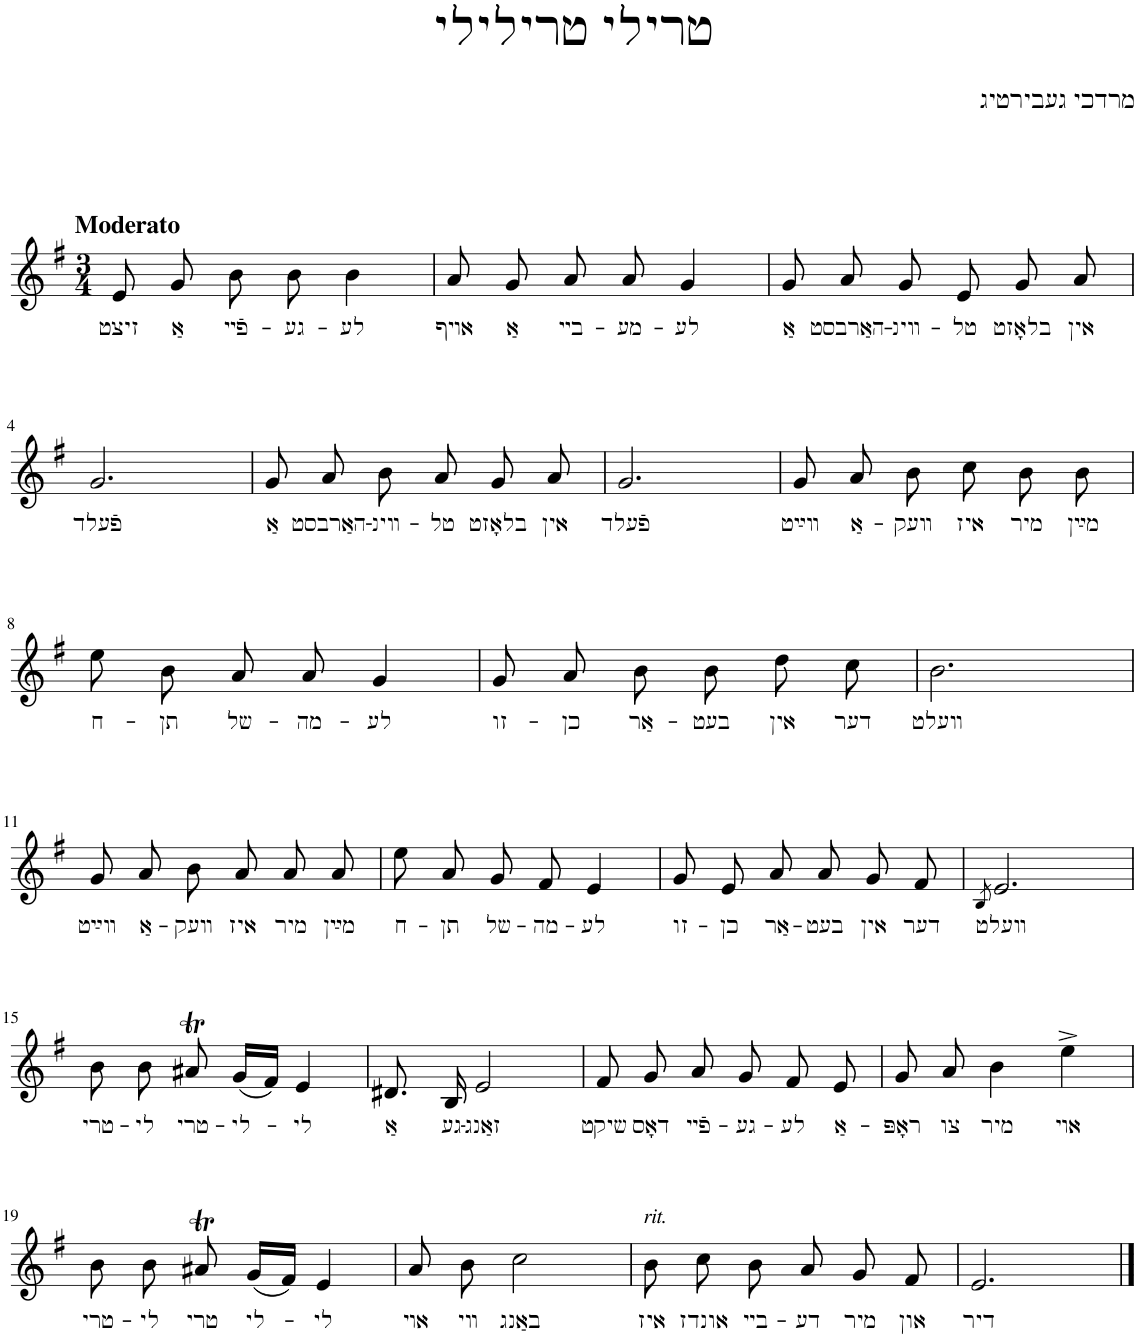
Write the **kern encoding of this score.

**kern	**text
*part1	*part1
*staff1	*staff1
*I"Piano	*
*I'Pno.	*
*clefG2	*
*k[f#]	*
*M3/4	*
=1	=1
!LO:TX:a:B:t=Moderato	!
!	!LO:LY:b
8e/	זיצט
!	!LO:LY:b
8g/	אַ
!	!LO:LY:b
8b\	פֿײ-
!	!LO:LY:b
8b\	-גע-
!	!LO:LY:b
4b\	-לע
=2	=2
!	!LO:LY:b
8a/	אױף
!	!LO:LY:b
8g/	אַ
!	!LO:LY:b
8a/	בײ-
!	!LO:LY:b
8a/	-מע-
!	!LO:LY:b
4g/	-לע
=3	=3
!	!LO:LY:b
8g/	אַ
!	!LO:LY:b
8a/	האַרבסט-
!	!LO:LY:b
8g/	-װינ-
!	!LO:LY:b
8e/	-טל
!	!LO:LY:b
8g/	בלאָזט
!	!LO:LY:b
8a/	אין
!!LO:LB:g=z
=4	=4
!	!LO:LY:b
2.g/	פֿעלד
=5	=5
!	!LO:LY:b
8g/	אַ
!	!LO:LY:b
8a/	האַרבסט-
!	!LO:LY:b
8b\	-װינ-
!	!LO:LY:b
8a/	-טל
!	!LO:LY:b
8g/	בלאָזט
!	!LO:LY:b
8a/	אין
=6	=6
!	!LO:LY:b
2.g/	פֿעלד
=7	=7
!	!LO:LY:b
8g/	װײַט
!	!LO:LY:b
8a/	אַ-
!	!LO:LY:b
8b\	-װעק
!	!LO:LY:b
8cc\	איז
!	!LO:LY:b
8b\	מיר
!	!LO:LY:b
8b\	מײַן
!!LO:LB:g=z
=8	=8
!	!LO:LY:b
8ee\	ח-
!	!LO:LY:b
8b\	-תן
!	!LO:LY:b
8a/	של-
!	!LO:LY:b
8a/	-מה-
!	!LO:LY:b
4g/	-לע
=9	=9
!	!LO:LY:b
8g/	זו-
!	!LO:LY:b
8a/	-כן
!	!LO:LY:b
8b\	אַר-
!	!LO:LY:b
8b\	בעט
!	!LO:LY:b
8dd\	אין
!	!LO:LY:b
8cc\	דער
=10	=10
!	!LO:LY:b
2.b\	װעלט
!!LO:LB:g=z
=11	=11
!	!LO:LY:b
8g/	װײַט
!	!LO:LY:b
8a/	אַ-
!	!LO:LY:b
8b\	-װעק
!	!LO:LY:b
8a/	איז
!	!LO:LY:b
8a/	מיר
!	!LO:LY:b
8a/	מײַן
=12	=12
!	!LO:LY:b
8ee\	ח-
!	!LO:LY:b
8a/	-תן
!	!LO:LY:b
8g/	של-
!	!LO:LY:b
8f#/	-מה-
!	!LO:LY:b
4e/	-לע
=13	=13
!	!LO:LY:b
8g/	זו-
!	!LO:LY:b
8e/	-כן
!	!LO:LY:b
8a/	אַר-
!	!LO:LY:b
8a/	-בעט
!	!LO:LY:b
8g/	אין
!	!LO:LY:b
8f#/	דער
=14	=14
8qB/	.
!	!LO:LY:b
2.e/	װעלט
!!LO:LB:g=z
=15	=15
!	!LO:LY:b
8b\	טרי-
!	!LO:LY:b
8b\	-לי
!	!LO:LY:b
8a#Xt/	טרי-
!	!LO:LY:b
(16g/LL	-לי-
16f#/JJ)	.
!	!LO:LY:b
4e/	-לי
=16	=16
!	!LO:LY:b
8.d#X/	אַ
!	!LO:LY:b
16B/	גע-
!	!LO:LY:b
2e/	-זאַנג
=17	=17
!	!LO:LY:b
8f#/	שיקט
!	!LO:LY:b
8g/	דאָס
!	!LO:LY:b
8a/	פֿײ-
!	!LO:LY:b
8g/	-גע-
!	!LO:LY:b
8f#/	-לע
!	!LO:LY:b
8e/	אַ-
=18	=18
!	!LO:LY:b
8g/	-ראָפּ
!	!LO:LY:b
8a/	צו
!	!LO:LY:b
4b\	מיר
!	!LO:LY:b
4ee^\	אױ
!!LO:LB:g=z
=19	=19
!	!LO:LY:b
8b\	טרי-
!	!LO:LY:b
8b\	-לי
!	!LO:LY:b
8a#Xt/	טרי
!	!LO:LY:b
(16g/LL	לי-
16f#/JJ)	.
!	!LO:LY:b
4e/	לי
=20	=20
!	!LO:LY:b
8a/	אױ
!	!LO:LY:b
8b\	װי
!	!LO:LY:b
2cc\	באַנג
=21	=21
!LO:TX:a:i:t=rit.	!
!	!LO:LY:b
8b\	איז
!	!LO:LY:b
8cc\	אונדז
!	!LO:LY:b
8b\	בײ-
!	!LO:LY:b
8a/	-דע
!	!LO:LY:b
8g/	מיר
!	!LO:LY:b
8f#/	און
=22	=22
!	!LO:LY:b
2.e/	דיר
==	==
*-	*-
